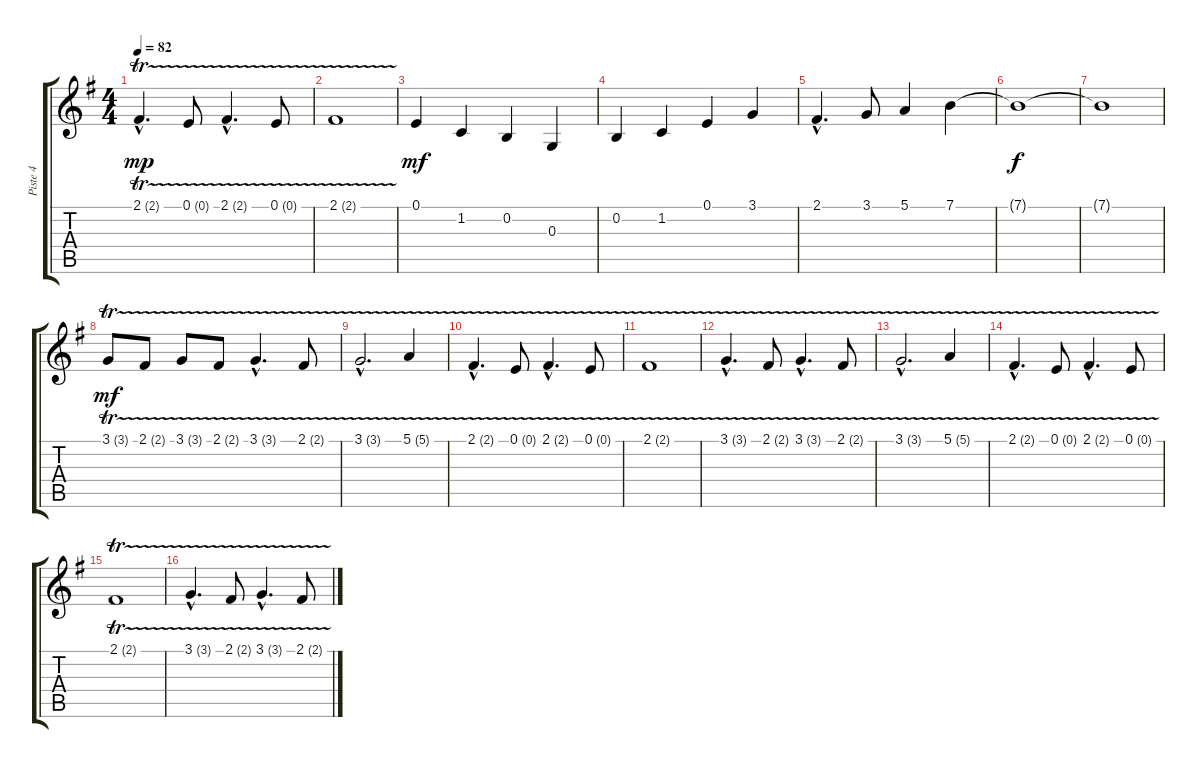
\track ("Piste 4" "Piste 4") {instrument lead2sawtooth}
\staff {score tabs}
\tuning (E4 B3 G3 D3 A2 E2) {hide}
\ts (4 4)
\tempo 82
\clef g2
\ks g
2.1{tr (2 16) hac}.4{d dy mp} 0.1{tr (0 16)}.8 2.1{tr (2 16) hac}.4{d} 0.1{tr (0 16)}.8 |
2.1{tr (2 16)}.1 |
0.1.4{dy mf} 1.2.4 0.2.4 0.3.4 |
0.2.4 1.2.4 0.1.4 3.1.4 |
2.1{hac}.4{d} 3.1.8 5.1.4 7.1.4 |
7.1{t}.1{dy f} |
7.1{t}.1 |
3.1{tr (3 16)}.8{dy mf} 2.1{tr (2 16)}.8 3.1{tr (3 16)}.8 2.1{tr (2 16)}.8 3.1{tr (3 16) hac}.4{d} 2.1{tr (2 16)}.8 |
3.1{tr (3 16) hac}.2{d} 5.1{tr (5 16)}.4 |
2.1{tr (2 16) hac}.4{d} 0.1{tr (0 16)}.8 2.1{tr (2 16) hac}.4{d} 0.1{tr (0 16)}.8 |
2.1{tr (2 16)}.1 |
3.1{tr (3 16) hac}.4{d} 2.1{tr (2 16)}.8 3.1{tr (3 16) hac}.4{d} 2.1{tr (2 16)}.8 |
3.1{tr (3 16) hac}.2{d} 5.1{tr (5 16)}.4 |
2.1{tr (2 16) hac}.4{d} 0.1{tr (0 16)}.8 2.1{tr (2 16) hac}.4{d} 0.1{tr (0 16)}.8 |
2.1{tr (2 16)}.1 |
3.1{tr (3 16) hac}.4{d} 2.1{tr (2 16)}.8 3.1{tr (3 16) hac}.4{d} 2.1{tr (2 16)}.8
